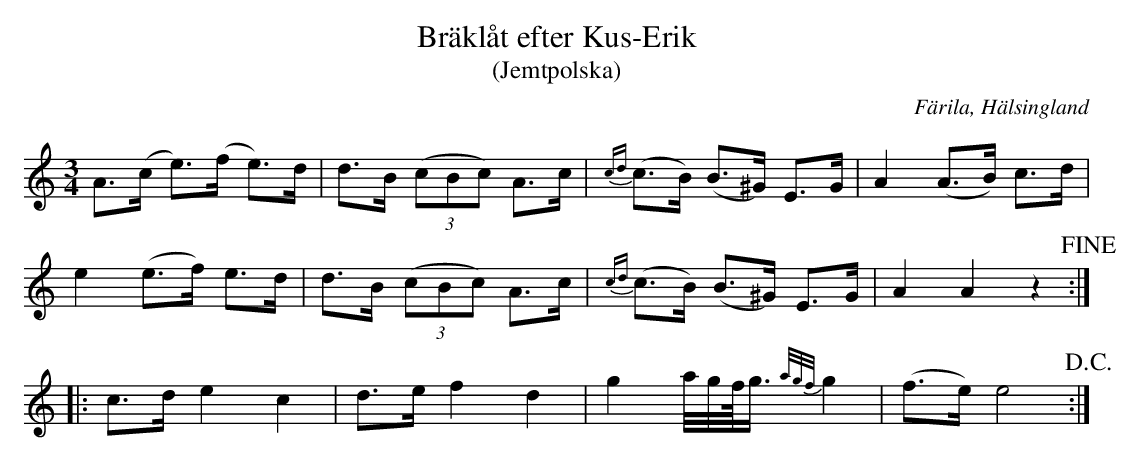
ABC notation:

X:1
T: Bräklåt efter Kus-Erik
T: (Jemtpolska)
O: Färila, Hälsingland
M: 3/4
L: 1/8
K: Am
A>(c e>)(f e)>d | d>B ((3cBc) A>c | {cd}(c>B) (B>^G)   E>G      | A2    (A>B) c>d  |
e2   (e>f) e>d  | d>B ((3cBc) A>c | {cd}(c>B)    (B>^G)   E>G      | A2    A2    z2  !fine! ::
K: C
c>d  e2    c2   | d>e f2      d2  | g2        a//g//f//<g/ {a/g/f/}g2 | (f>e) e4 !D.C.!       :|
